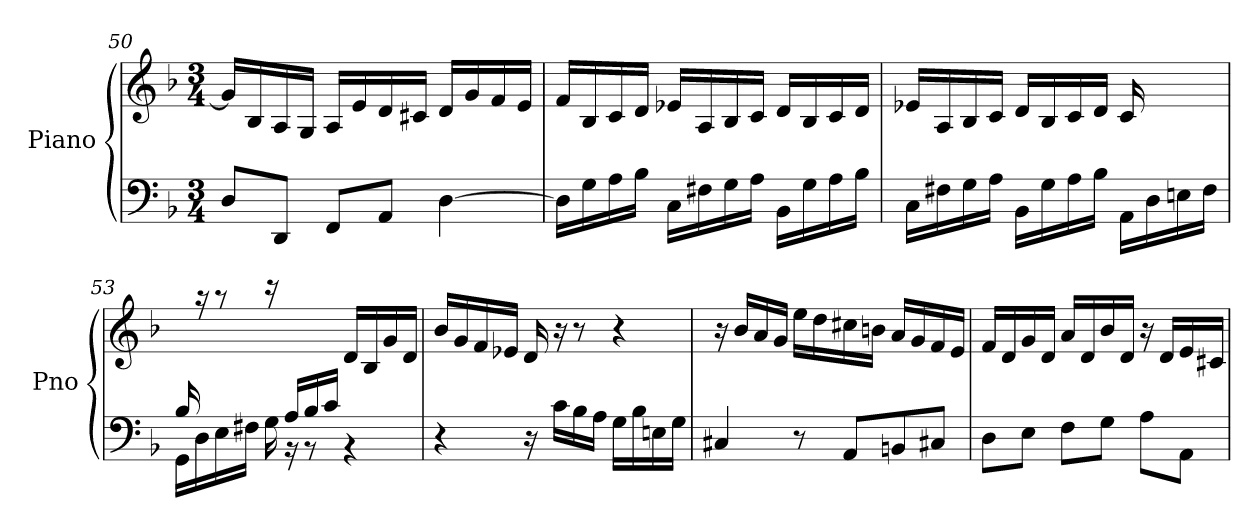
**kern	**kern
*part1	*part1
*staff2	*staff1
*I"Piano	*
*I'Pno	*
*clefF4	*clefG2
*k[b-]	*k[b-]
*M3/4	*M3/4
=50	=50
8D/L	16g/LL]
.	16B-/
8DD/J	16A/
.	16G/JJ
8FF/L	16A/LL
.	16e/
8AA/J	16d/
.	16c#X/JJ
[4D\	16d/LL
.	16g/
.	16f/
.	16e/JJ
=51	=51
16D\LL]	16f/LL
16G\	16B-/
16A\	16c/
16B-\JJ	16d/JJ
16C\LL	16e-X/LL
16F#X\	16A/
16G\	16B-/
16A\JJ	16c/JJ
16BB-\LL	16d/LL
16G\	16B-/
16A\	16c/
16B-\JJ	16d/JJ
=52	=52
*^	*
2ryy	16C\LL	16e-X/LL
.	16F#X\	16A/
.	16G\	16B-/
.	16A\JJ	16c/JJ
.	16BB-\LL	16d/LL
.	16G\	16B-/
.	16A\	16c/
.	16B-\JJ	16d/JJ
16ryy	16AA\LL	16c/LL
16F#X/	16D\	8.ryy
16G/	16En\	.
16A/JJ	16F#\JJ	.
!!LO:LB:g=z
=53	=53	=53
16B-/	16GG\LL	16ryy
4ryy	16D\	16raa
.	16E\	8raa
.	16F#X\JJ	.
.	16G\	16rccc
16A/LL	16rBB	8.ryy
16B-/	8rBB	.
16c/JJ	.	.
4ryy	4rBB	16d/LL
.	.	16B-/
.	.	16g/
.	.	16d/JJ
*v	*v	*
=54	=54
4r	16b-/LL
.	16g/
.	16f/
.	16e-X/JJ
16r	16d/
16c\LL	16r
16B-\	8r
16A\JJ	.
16G\LL	4r
16B-\	.
16En\	.
16G\JJ	.
=55	=55
4C#X/	16r
.	16b-/LL
.	16a/
.	16g/JJ
8r	16ee\LL
.	16dd\
8AA/L	16cc#X\
.	16bn\JJ
8BBn/	16a/LL
.	16g/
8C#X/J	16f/
.	16e/JJ
!!LO:LB:g=z
=56	=56
8D\L	16f/LL
.	16d/
8E\J	16g/
.	16d/JJ
8F\L	16a/LL
.	16d/
8G\J	16b-/
.	16d/JJ
8A\L	16r
.	16d/LL
8AA\J	16e/
.	16c#X/JJ
=	=
*-	*-
